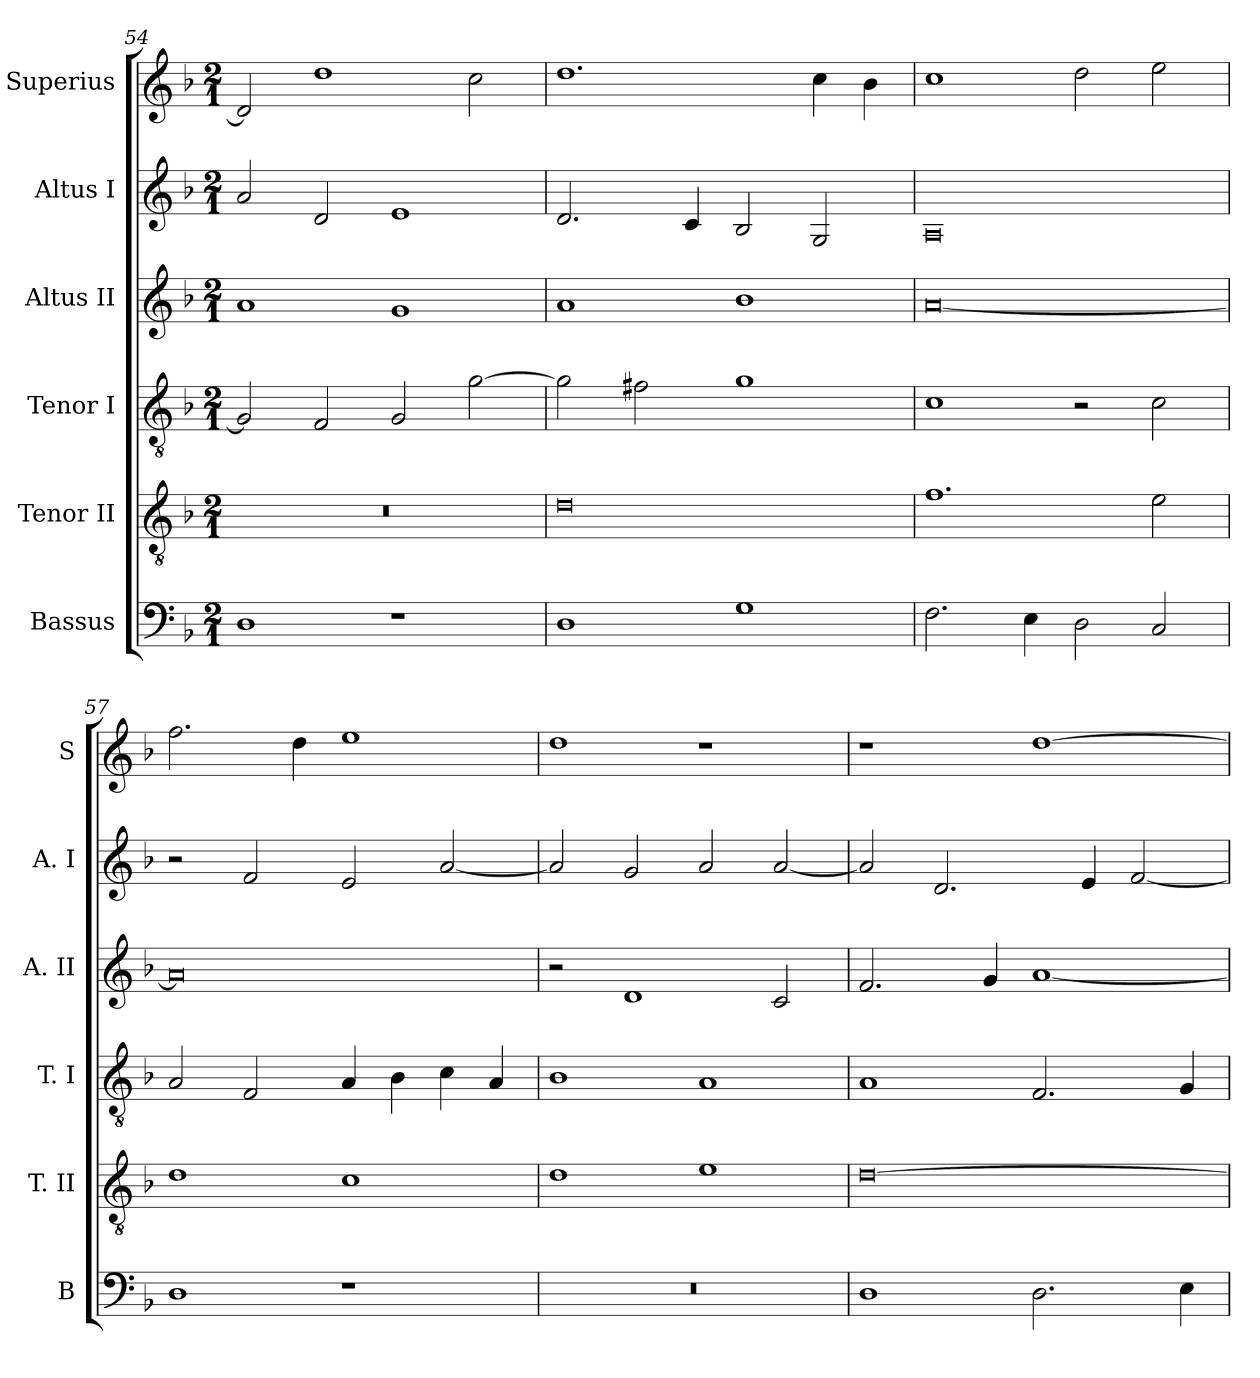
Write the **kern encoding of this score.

**kern	**kern	**kern	**kern	**kern	**kern
*part6	*part5	*part4	*part3	*part2	*part1
*staff6	*staff5	*staff4	*staff3	*staff2	*staff1
*I"Bassus	*I"Tenor II	*I"Tenor I	*I"Altus II	*I"Altus I	*I"Superius
*I'B	*I'T. II	*I'T. I	*I'A. II	*I'A. I	*I'S
*clefF4	*clefGv2	*clefGv2	*clefG2	*clefG2	*clefG2
*k[b-]	*k[b-]	*k[b-]	*k[b-]	*k[b-]	*k[b-]
*F:	*F:	*F:	*F:	*F:	*F:
*M2/1	*M2/1	*M2/1	*M2/1	*M2/1	*M2/1
=54	=54	=54	=54	=54	=54
1D	0r	2G]	1a	2a	2d]
.	.	2F	.	2d	1dd
1r	.	2G	1g	1e	.
.	.	[2g	.	.	2cc
=55	=55	=55	=55	=55	=55
1D	0d	2g]	1a	2.d	1.dd
.	.	2f#X	.	.	.
.	.	.	.	4c	.
1G	.	1g	1b-	2B-	.
.	.	.	.	2G	4cc
.	.	.	.	.	4b-
=56	=56	=56	=56	=56	=56
2.F	1.f	1c	[0a	0A	1cc
4E	.	.	.	.	.
2D	.	2r	.	.	2dd
2C	2e	2c	.	.	2ee
=57	=57	=57	=57	=57	=57
1D	1d	2A	0a]	2r	2.ff
.	.	2F	.	2f	.
.	.	.	.	.	4dd
1r	1c	4A	.	2e	1ee
.	.	4B-	.	.	.
.	.	4c	.	[2a	.
.	.	4A	.	.	.
=58	=58	=58	=58	=58	=58
0r	1d	1B-	2r	2a]	1dd
.	.	.	1d	2g	.
.	1e	1A	.	2a	1r
.	.	.	2c	[2a	.
=59	=59	=59	=59	=59	=59
1D	[0d	1A	2.f	2a]	1r
.	.	.	.	2.d	.
.	.	.	4g	.	.
2.D	.	2.F	[1a	.	[1dd
.	.	.	.	4e	.
.	.	.	.	[2f	.
4E	.	4G	.	.	.
=	=	=	=	=	=
*-	*-	*-	*-	*-	*-
